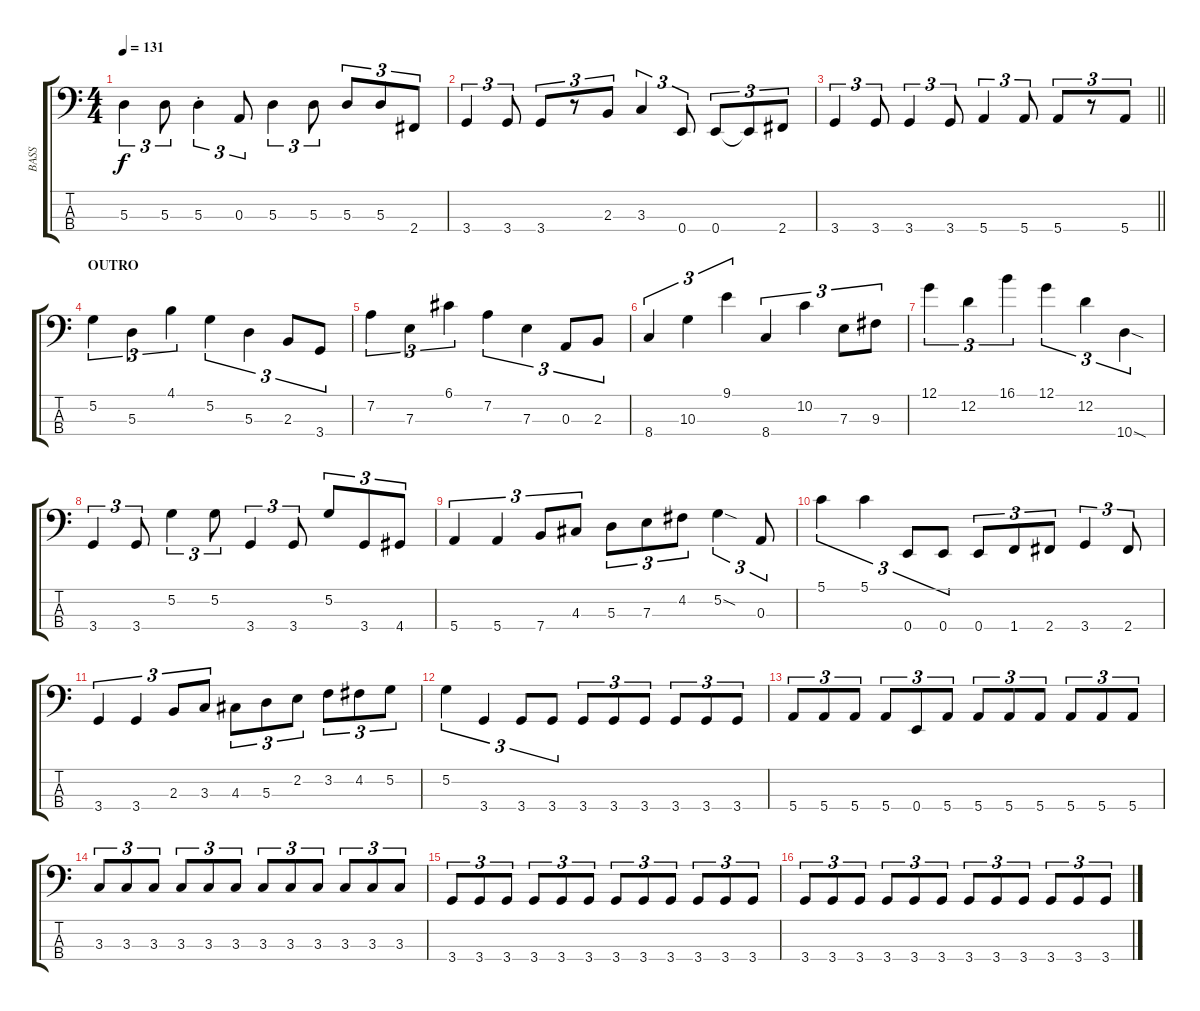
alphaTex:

\track ("BASS" "BASS") {instrument electricbassfinger}
\staff {score tabs}
\tuning (G2 D2 A1 E1) {hide}
\ts (4 4)
\tempo 131
\clef f4
\ks c
5.3.4{tu (3 2) dy f} 5.3.8{tu (3 2)} 5.3{st}.4{tu (3 2)} 0.3.8{tu (3 2)} 5.3.4{tu (3 2)} 5.3.8{tu (3 2)} 5.3.8{tu (3 2)} 5.3.8{tu (3 2)} 2.4.8{tu (3 2)} |
3.4.4{tu (3 2)} 3.4.8{tu (3 2)} 3.4.8{tu (3 2)} r.8{tu (3 2)} 2.3.8{tu (3 2)} 3.3.4{tu (3 2)} 0.4.8{tu (3 2)} 0.4.8{tu (3 2)} 0.4{t}.8{tu (3 2)} 2.4.8{tu (3 2)} |
\barLineRight lightlight
3.4.4{tu (3 2)} 3.4.8{tu (3 2)} 3.4.4{tu (3 2)} 3.4.8{tu (3 2)} 5.4.4{tu (3 2)} 5.4.8{tu (3 2)} 5.4.8{tu (3 2)} r.8{tu (3 2)} 5.4.8{tu (3 2)} |
\section ("" "OUTRO")
5.2.4{tu (3 2)} 5.3.4{tu (3 2)} 4.1.4{tu (3 2)} 5.2.4{tu (3 2)} 5.3.4{tu (3 2)} 2.3.8{tu (3 2)} 3.4.8{tu (3 2)} |
7.2.4{tu (3 2)} 7.3.4{tu (3 2)} 6.1.4{tu (3 2)} 7.2.4{tu (3 2)} 7.3.4{tu (3 2)} 0.3.8{tu (3 2)} 2.3.8{tu (3 2)} |
8.4.4{tu (3 2)} 10.3.4{tu (3 2)} 9.1.4{tu (3 2)} 8.4.4{tu (3 2)} 10.2.4{tu (3 2)} 7.3.8{tu (3 2)} 9.3.8{tu (3 2)} |
12.1.4{tu (3 2)} 12.2.4{tu (3 2)} 16.1.4{tu (3 2)} 12.1.4{tu (3 2)} 12.2.4{tu (3 2)} 10.4{sod}.4{tu (3 2)} |
3.4.4{tu (3 2)} 3.4.8{tu (3 2)} 5.2.4{tu (3 2)} 5.2.8{tu (3 2)} 3.4.4{tu (3 2)} 3.4.8{tu (3 2)} 5.2.8{tu (3 2)} 3.4.8{tu (3 2)} 4.4.8{tu (3 2)} |
5.4.4{tu (3 2)} 5.4.4{tu (3 2)} 7.4.8{tu (3 2)} 4.3.8{tu (3 2)} 5.3.8{tu (3 2)} 7.3.8{tu (3 2)} 4.2.8{tu (3 2)} 5.2{sod}.4{tu (3 2)} 0.3.8{tu (3 2)} |
5.1.4{tu (3 2)} 5.1.4{tu (3 2)} 0.4.8{tu (3 2)} 0.4.8{tu (3 2)} 0.4.8{tu (3 2)} 1.4.8{tu (3 2)} 2.4.8{tu (3 2)} 3.4.4{tu (3 2)} 2.4.8{tu (3 2)} |
3.4.4{tu (3 2)} 3.4.4{tu (3 2)} 2.3.8{tu (3 2)} 3.3.8{tu (3 2)} 4.3.8{tu (3 2)} 5.3.8{tu (3 2)} 2.2.8{tu (3 2)} 3.2.8{tu (3 2)} 4.2.8{tu (3 2)} 5.2.8{tu (3 2)} |
5.2.4{tu (3 2)} 3.4.4{tu (3 2)} 3.4.8{tu (3 2)} 3.4.8{tu (3 2)} 3.4.8{tu (3 2)} 3.4.8{tu (3 2)} 3.4.8{tu (3 2)} 3.4.8{tu (3 2)} 3.4.8{tu (3 2)} 3.4.8{tu (3 2)} |
5.4.8{tu (3 2)} 5.4.8{tu (3 2)} 5.4.8{tu (3 2)} 5.4.8{tu (3 2)} 0.4.8{tu (3 2)} 5.4.8{tu (3 2)} 5.4.8{tu (3 2)} 5.4.8{tu (3 2)} 5.4.8{tu (3 2)} 5.4.8{tu (3 2)} 5.4.8{tu (3 2)} 5.4.8{tu (3 2)} |
3.3.8{tu (3 2)} 3.3.8{tu (3 2)} 3.3.8{tu (3 2)} 3.3.8{tu (3 2)} 3.3.8{tu (3 2)} 3.3.8{tu (3 2)} 3.3.8{tu (3 2)} 3.3.8{tu (3 2)} 3.3.8{tu (3 2)} 3.3.8{tu (3 2)} 3.3.8{tu (3 2)} 3.3.8{tu (3 2)} |
3.4.8{tu (3 2)} 3.4.8{tu (3 2)} 3.4.8{tu (3 2)} 3.4.8{tu (3 2)} 3.4.8{tu (3 2)} 3.4.8{tu (3 2)} 3.4.8{tu (3 2)} 3.4.8{tu (3 2)} 3.4.8{tu (3 2)} 3.4.8{tu (3 2)} 3.4.8{tu (3 2)} 3.4.8{tu (3 2)} |
3.4.8{tu (3 2)} 3.4.8{tu (3 2)} 3.4.8{tu (3 2)} 3.4.8{tu (3 2)} 3.4.8{tu (3 2)} 3.4.8{tu (3 2)} 3.4.8{tu (3 2)} 3.4.8{tu (3 2)} 3.4.8{tu (3 2)} 3.4.8{tu (3 2)} 3.4.8{tu (3 2)} 3.4.8{tu (3 2)}
